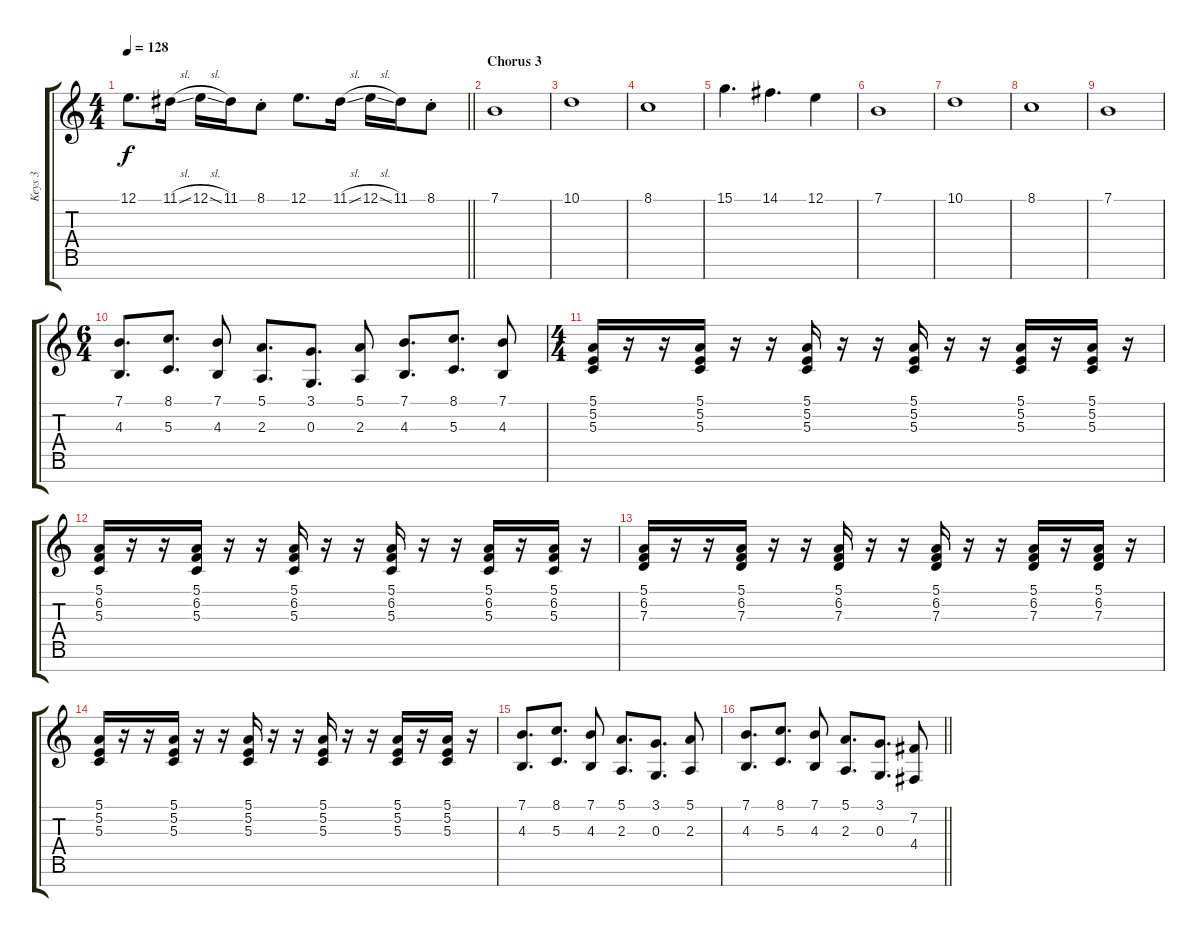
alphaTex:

\track ("Keys 3" "Keys 3") {instrument stringensemble2}
\staff {score tabs}
\tuning (E4 B3 G3 D3 A2 E2 B1) {hide}
\ts (4 4)
\tempo 128
\clef g2
\barLineRight lightlight
\ks c
12.1.8{d dy f} 11.1{sl}.16 12.1{sl}.16 11.1.16 8.1{st}.8 12.1.8{d} 11.1{sl}.16 12.1{sl}.16 11.1.16 8.1{st}.8 |
\section ("" "Chorus 3")
7.1.1 |
10.1.1 |
8.1.1 |
15.1.4{d} 14.1.4{d} 12.1.4 |
7.1.1 |
10.1.1 |
8.1.1 |
7.1.1 |
\ts (6 4)
(7.1 4.3).8{d} (8.1 5.3).8{d} (7.1 4.3).8 (5.1 2.3).8{d} (3.1 0.3).8{d} (5.1 2.3).8 (7.1 4.3).8{d} (8.1 5.3).8{d} (7.1 4.3).8 |
\ts (4 4)
(5.1 5.2 5.3).16 r.16 r.16 (5.1 5.2 5.3).16 r.16 r.16 (5.1 5.2 5.3).16 r.16 r.16 (5.1 5.2 5.3).16 r.16 r.16 (5.1 5.2 5.3).16 r.16 (5.1 5.2 5.3).16 r.16 |
(5.1 6.2 5.3).16 r.16 r.16 (5.1 6.2 5.3).16 r.16 r.16 (5.1 6.2 5.3).16 r.16 r.16 (5.1 6.2 5.3).16 r.16 r.16 (5.1 6.2 5.3).16 r.16 (5.1 6.2 5.3).16 r.16 |
(5.1 6.2 7.3).16 r.16 r.16 (5.1 6.2 7.3).16 r.16 r.16 (5.1 6.2 7.3).16 r.16 r.16 (5.1 6.2 7.3).16 r.16 r.16 (5.1 6.2 7.3).16 r.16 (5.1 6.2 7.3).16 r.16 |
(5.1 5.2 5.3).16 r.16 r.16 (5.1 5.2 5.3).16 r.16 r.16 (5.1 5.2 5.3).16 r.16 r.16 (5.1 5.2 5.3).16 r.16 r.16 (5.1 5.2 5.3).16 r.16 (5.1 5.2 5.3).16 r.16 |
(7.1 4.3).8{d} (8.1 5.3).8{d} (7.1 4.3).8 (5.1 2.3).8{d} (3.1 0.3).8{d} (5.1 2.3).8 |
\barLineRight lightlight
(7.1 4.3).8{d} (8.1 5.3).8{d} (7.1 4.3).8 (5.1 2.3).8{d} (3.1 0.3).8{d} (7.2 4.4).8
